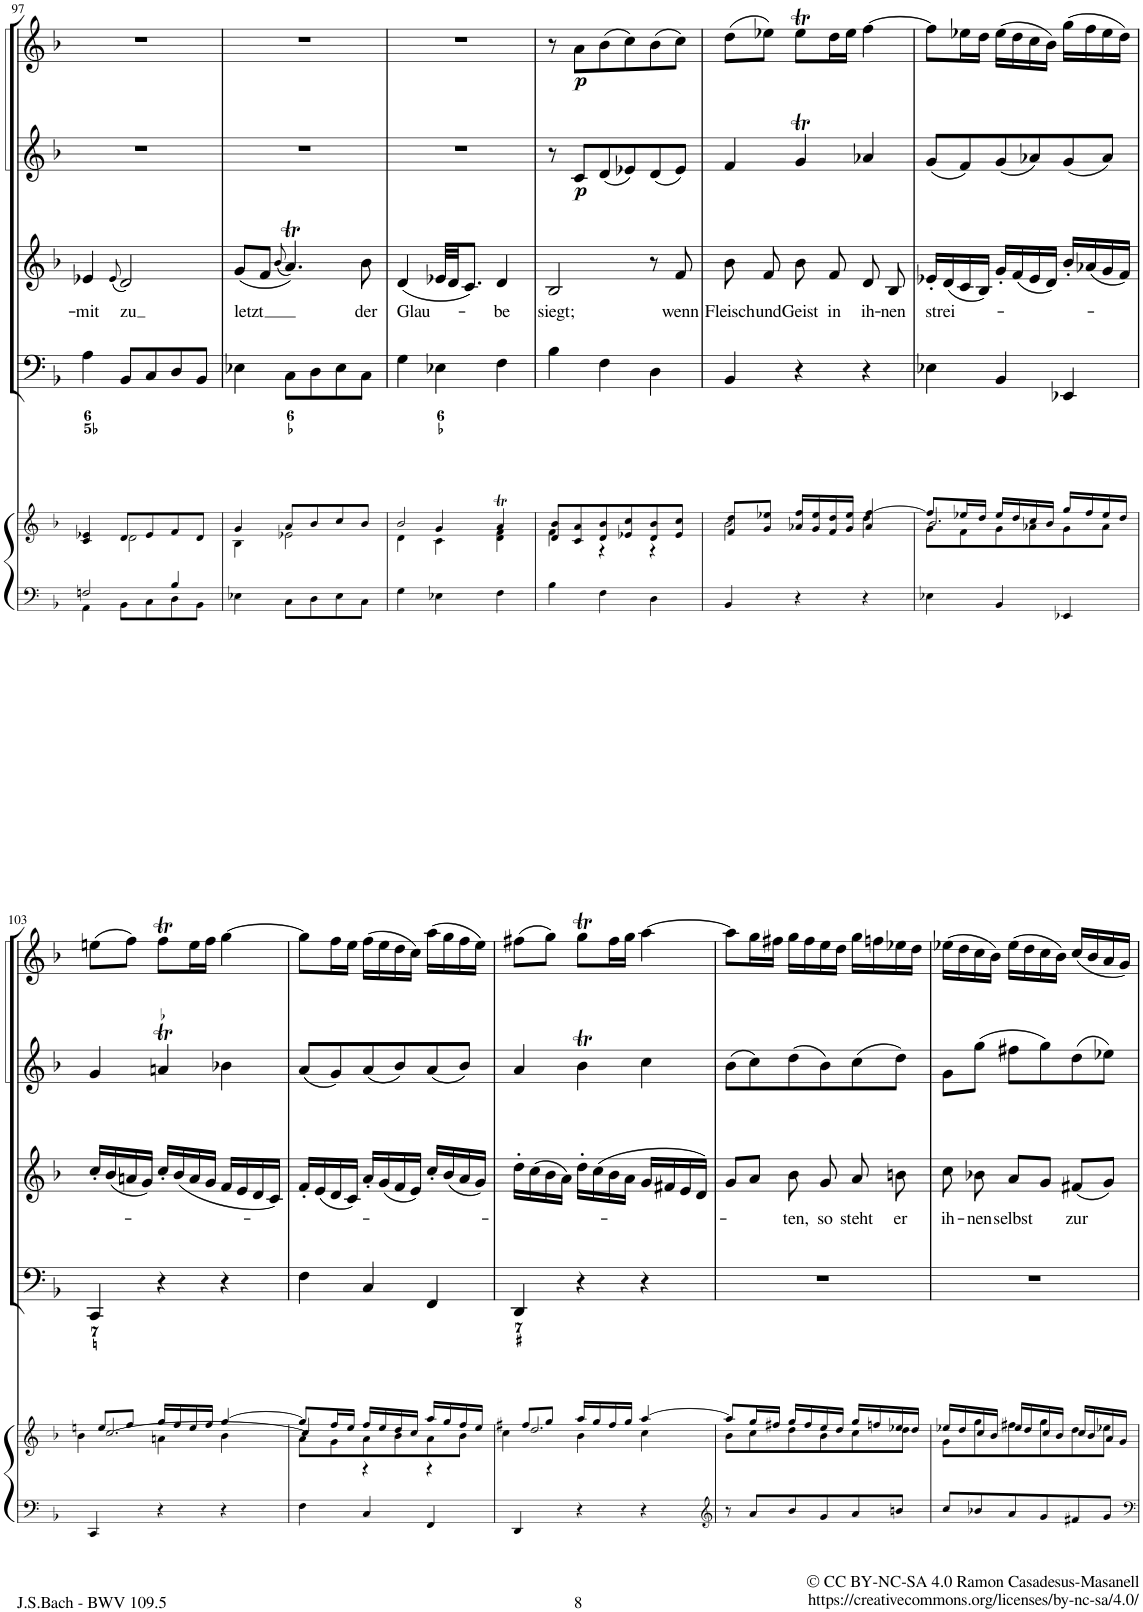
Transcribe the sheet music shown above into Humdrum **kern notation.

**kern	**kern	**kern	**kern	**text	**kern	**dynam	**kern	**dynam
*part5	*part5	*part4	*part3	*part3	*part2	*part2	*part1	*part1
*staff6	*staff5	*staff4	*staff3	*staff3	*staff2	*staff2	*staff1	*staff1
*I"Piano reduction	*	*I"Continuo	*I"Alto	*	*I"Oboe II	*	*I"Oboe I	*
*I'Pno	*	*	*	*	*I'Ob	*	*I'Ob	*
!!LO:PB:g=z
*clefF4	*clefG2	*clefF4	*clefG2	*	*clefG2	*	*clefG2	*
*k[b-]	*k[b-]	*k[b-]	*k[b-]	*	*k[b-]	*	*k[b-]	*
*M3/4	*M3/4	*M3/4	*M3/4	*	*M3/4	*	*M3/4	*
=97	=97	=97	=97	=97	=97	=97	=97	=97
*^	*^	*	*	*	*	*	*	*
!	!	!	!	!	!	!LO:LY:b	!	!	!	!
2Fn/	4AA\	4c/ 4e-X/	4ryy	4A\	4e-X/	-mit	2.r	.	2.r	.
.	.	.	.	.	(8qe-/	.	.	.	.	.
!	!	!	!	!	!	!LO:LY:b	!	!	!	!
.	8BB-\L	8d/L	2d\	8BB-/L	2d/)	zu	.	.	.	.
.	8C\	8e-/	.	8C/	.	.	.	.	.	.
4B-/	8D\	8f/	.	8D/	.	.	.	.	.	.
.	8BB-\J	8d/J	.	8BB-/J	.	.	.	.	.	.
=98	=98	=98	=98	=98	=98	=98	=98	=98	=98	=98
!	!	!	!	!	!	!LO:LY:b	!	!	!	!
*v	*v	*	*	*	*	*	*	*	*	*
4E-X\	4g/	4B-\	4E-X\	(8g/L	letzt	2.r	.	2.r	.
.	.	.	.	8f/J	.	.	.	.	.
.	.	.	.	(8qb-/	.	.	.	.	.
8C\L	8a/L	2e-X\	8C\L	4.at/))	.	.	.	.	.
8D\	8b-/	.	8D\	.	.	.	.	.	.
8E-\	8cc/	.	8E-\	.	.	.	.	.	.
!	!	!	!	!	!LO:LY:b	!	!	!	!
8C\J	8b-/J	.	8C\J	8b-\	der	.	.	.	.
=99	=99	=99	=99	=99	=99	=99	=99	=99	=99
!	!LO:N:head=open	!	!	!	!LO:LY:b	!	!	!	!
4G\	4b-/	4d\	4G\	(4d/	Glau-	2.r	.	2.r	.
4E-X\	4g/	4c\	4E-X\	32e-X/LLL	.	.	.	.	.
.	.	.	.	32d/JJ	.	.	.	.	.
.	.	.	.	8.c/J)	.	.	.	.	.
!	!	!	!	!	!LO:LY:b	!	!	!	!
4F\	4at/	4d\ 4f\	4F\	4d/	-be	.	.	.	.
=100	=100	=100	=100	=100	=100	=100	=100	=100	=100
!	!	!	!	!	!LO:LY:b	!	!	!	!
4B-\	8d/ 8b-/L	4f\	4B-\	2B-/	siegt;	8r	.	8r	.
!	!	!	!	!	!	!	!LO:DY:b	!	!LO:DY:b
.	8c/ 8a/	.	.	.	.	8c/L	p	8a\L	p
4F\	8d/ 8b-/	4r	4F\	.	.	(8d/	.	(8b-\	.
.	8e-X/ 8cc/	.	.	.	.	8e-X/)	.	8cc\)	.
4D\	8d/ 8b-/	4r	4D\	8r	.	(8d/	.	(8b-\	.
!	!	!	!	!	!LO:LY:b	!	!	!	!
.	8e-/ 8cc/J	.	.	8f/	wenn	8e-/J)	.	8cc\J)	.
=101	=101	=101	=101	=101	=101	=101	=101	=101	=101
!	!	!	!	!	!LO:LY:b	!	!	!	!
4BB-/	8f/ 8dd/L	2b-\	4BB-/	8b-\	Fleisch	4f/	.	(8dd\L	.
!	!	!	!	!	!LO:LY:b	!	!	!	!
.	8g/ 8ee-X/J	.	.	8f/	und	.	.	8ee-X\J)	.
!	!	!	!	!	!LO:LY:b	!	!	!	!
4r	16a-X/ 16ff/LL	.	4r	8b-\	Geist	4gT/	.	8ee-T\L	.
.	16g/ 16ee-/	.	.	.	.	.	.	.	.
!	!	!	!	!	!LO:LY:b	!	!	!	!
.	16f/ 16dd/	.	.	8f/	in	.	.	16dd\L	.
.	16g/ 16ee-/JJ	.	.	.	.	.	.	16ee-\JJ	.
!	!	!	!	!	!LO:LY:b	!	!	!	!
4r	4a-/ [4ff/	4dd\	4r	8d/	ih-	4a-X/	.	[4ff\	.
!	!	!	!	!	!LO:LY:b	!	!	!	!
.	.	.	.	8B-/	-nen	.	.	.	.
=102	=102	=102	=102	=102	=102	=102	=102	=102	=102
*	*	*^	*	*	*	*	*	*	*
!	!	!	!	!	!	!LO:LY:b	!	!	!	!
4E-X\	8ff/L]	8g\L	2.b-/	4E-X\	16e-X'/LL	strei-	(8g/L	.	8ff\L]	.
.	.	.	.	.	(16d/	.	.	.	.	.
.	16ee-X/L	8f\	.	.	16c/	.	8f/)	.	16ee-X\L	.
.	16dd/JJ	.	.	.	16B-/JJ)	.	.	.	16dd\JJ	.
4BB-/	16ee-/LL	8g\	.	4BB-/	16g'/LL	.	(8g/	.	(16ee-\LL	.
.	16dd/	.	.	.	(16f/	.	.	.	16dd\	.
.	16cc/	8a-X\	.	.	16e-/	.	8a-X/)	.	16cc\	.
.	16b-/JJ	.	.	.	16d/JJ)	.	.	.	16b-\JJ)	.
4EE-X/	16gg/LL	8g\	.	4EE-X/	16b-'/LL	.	(8g/	.	(16gg\LL	.
.	16ff/	.	.	.	(16a-X/	.	.	.	16ff\	.
.	16ee-/	8a-\J	.	.	16g/	.	8a-/J)	.	16ee-\	.
.	16dd/JJ	.	.	.	16f/JJ)	.	.	.	16dd\JJ)	.
!!LO:LB:g=z
=103	=103	=103	=103	=103	=103	=103	=103	=103	=103	=103
4CC/	8een/L	4b-\	[2.cc/	4CC/	16cc'/LL	.	4g/	.	(8een\L	.
.	.	.	.	.	(16b-/	.	.	.	.	.
.	8ff/J	.	.	.	16an/	.	.	.	8ff\J)	.
.	.	.	.	.	16g/JJ)	.	.	.	.	.
!	!	!	!	!	!	!	!LO:TR:acc=-	!	!	!
4r	16gg/LL	4an\	.	4r	16cc'/LL	.	4ant/	.	8ffT\L	.
.	16ff/	.	.	.	(16b-/	.	.	.	.	.
.	16ee/	.	.	.	16a/	.	.	.	16ee\L	.
.	16ff/JJ	.	.	.	16g/JJ	.	.	.	16ff\JJ	.
4r	[4gg/	4b-\	.	4r	16f/LL	.	4b-X\	.	[4gg\	.
.	.	.	.	.	16e/	.	.	.	.	.
.	.	.	.	.	16d/	.	.	.	.	.
.	.	.	.	.	16c/JJ)	.	.	.	.	.
=104	=104	=104	=104	=104	=104	=104	=104	=104	=104	=104
4F\	8gg/L]	8a\L	4cc/]	4F\	16f'/LL	.	(8a/L	.	8gg\L]	.
.	.	.	.	.	(16e/	.	.	.	.	.
.	16ff/L	8g\	.	.	16d/	.	8g/)	.	16ff\L	.
.	16ee/JJ	.	.	.	16c/JJ)	.	.	.	16ee\JJ	.
4C/	16ff/LL	8a\	4r	4C/	16a'/LL	.	(8a/	.	(16ff\LL	.
.	16ee/	.	.	.	(16g/	.	.	.	16ee\	.
.	16dd/	8b-\	.	.	16f/	.	8b-/)	.	16dd\	.
.	16cc/JJ	.	.	.	16e/JJ)	.	.	.	16cc\JJ)	.
4FF/	16aa/LL	8a\	4r	4FF/	16cc'/LL	.	(8a/	.	(16aa\LL	.
.	16gg/	.	.	.	(16b-/	.	.	.	16gg\	.
.	16ff/	8b-\J	.	.	16a/	.	8b-/J)	.	16ff\	.
.	16ee/JJ	.	.	.	16g/JJ)	.	.	.	16ee\JJ)	.
=105	=105	=105	=105	=105	=105	=105	=105	=105	=105	=105
4DD/	8ff#X/L	4cc\	2.dd/	4DD/	16dd'\LL	.	4a/	.	(8ff#X\L	.
.	.	.	.	.	(16cc\	.	.	.	.	.
.	8gg/J	.	.	.	16b-\	.	.	.	8gg\J)	.
.	.	.	.	.	16a\JJ)	.	.	.	.	.
4r	16aa/LL	4b-\	.	4r	16dd'\LL	.	4b-T\	.	8ggT\L	.
.	16gg/	.	.	.	(16cc\	.	.	.	.	.
.	16ff#/	.	.	.	16b-\	.	.	.	16ff#\L	.
.	16gg/JJ	.	.	.	16a\JJ	.	.	.	16gg\JJ	.
4r	[4aa/	4cc\	.	4r	16g/LL	.	4cc\	.	[4aa\	.
.	.	.	.	.	16f#X/	.	.	.	.	.
.	.	.	.	.	16e/	.	.	.	.	.
.	.	.	.	.	16d/JJ)	.	.	.	.	.
*	*v	*v	*v	*	*	*	*	*	*	*
=106	=106	=106	=106	=106	=106	=106	=106	=106
*clefG2	*	*	*	*	*	*	*	*
*	*^	*	*	*	*	*	*	*
8r	8aa/L]	8b-\L	2.r	8g/L	.	(8b-\L	.	8aa\L]	.
8a/L	16gg/L	8cc\	.	8a/J	.	8cc\)	.	16gg\L	.
.	16ff#X/JJ	.	.	.	.	.	.	16ff#X\JJ	.
!	!	!	!	!	!LO:LY:b	!	!	!	!
8b-/	16gg/LL	8dd\	.	8b-\	-ten,	(8dd\	.	16gg\LL	.
.	16ff#/	.	.	.	.	.	.	16ff#\	.
!	!	!	!	!	!LO:LY:b	!	!	!	!
8g/	16ee/	8b-\	.	8g/	so	8b-\)	.	16ee\	.
.	16dd/JJ	.	.	.	.	.	.	16dd\JJ	.
!	!	!	!	!	!LO:LY:b	!	!	!	!
8a/	16gg/LL	8cc\	.	8a/	steht	(8cc\	.	16gg\LL	.
.	16ffn/	.	.	.	.	.	.	16ffn\	.
!	!	!	!	!	!LO:LY:b	!	!	!	!
8bn/J	16ee-X/	8dd\J	.	8bn\	er	8dd\J)	.	16ee-X\	.
.	16dd/JJ	.	.	.	.	.	.	16dd\JJ	.
=107	=107	=107	=107	=107	=107	=107	=107	=107	=107
!	!	!	!	!	!LO:LY:b	!	!	!	!
8cc/L	16ee-X/LL	8g\L	2.r	8cc\	ih-	8g\L	.	(16ee-X\LL	.
.	16dd/	.	.	.	.	.	.	16dd\	.
!	!	!	!	!	!LO:LY:b	!	!	!	!
8b-X/	16cc/	8gg\	.	8b-X\	-nen	(8gg\J	.	16cc\	.
.	16b-/JJ	.	.	.	.	.	.	16b-\JJ)	.
!	!	!	!	!	!LO:LY:b	!	!	!	!
8a/	16ee-/LL	8ff#X\	.	8a/L	selbst	8ff#X\L	.	(16ee-\LL	.
.	16dd/	.	.	.	.	.	.	16dd\	.
8g/	16cc/	8gg\	.	8g/J	.	8gg\)	.	16cc\	.
.	16b-/JJ	.	.	.	.	.	.	16b-\JJ)	.
!	!	!	!	!	!LO:LY:b	!	!	!	!
8f#X/	16cc/LL	8dd\	.	(8f#X/L	zur	(8dd\	.	(16cc/LL	.
.	16b-/	.	.	.	.	.	.	16b-/	.
8g/J	16a/	8ee-X\J	.	8g/J)	.	8ee-X\J)	.	16a/	.
.	16g/JJ	.	.	.	.	.	.	16g/JJ)	.
*	*v	*v	*	*	*	*	*	*	*
=	=	=	=	=	=	=	=	=
*-	*-	*-	*-	*-	*-	*-	*-	*-
